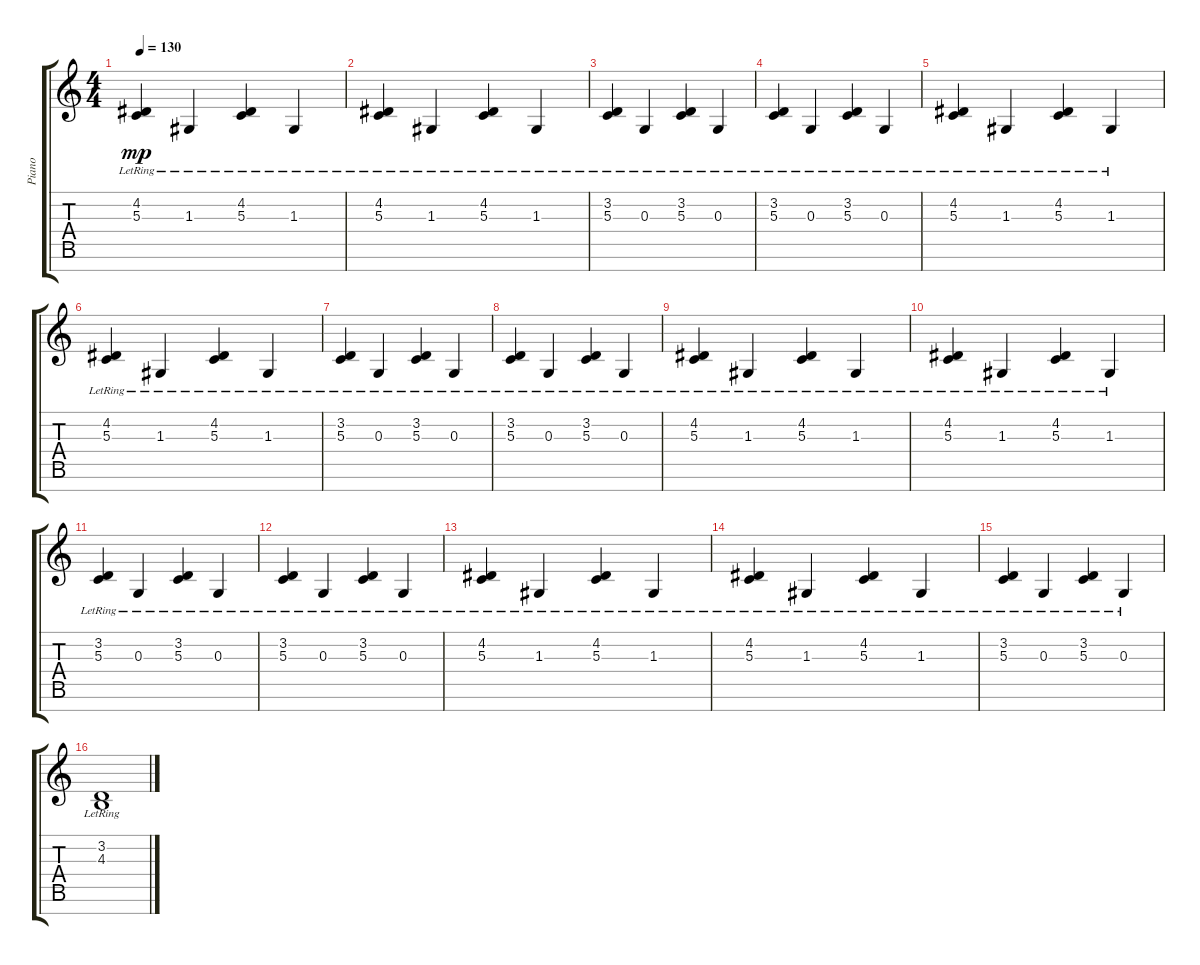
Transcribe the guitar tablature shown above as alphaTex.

\track ("Piano" "Piano") {instrument acousticgrandpiano}
\staff {score tabs}
\tuning (E4 B3 G3 D3 A2 E2 B1) {hide}
\ts (4 4)
\tempo 130
\clef g2
\ks c
(4.2{lr} 5.3{lr}).4{dy mp balance 5} 1.3{lr}.4 (4.2{lr} 5.3{lr}).4 1.3{lr}.4 |
(4.2{lr} 5.3{lr}).4 1.3{lr}.4 (4.2{lr} 5.3{lr}).4 1.3{lr}.4 |
(3.2{lr} 5.3{lr}).4 0.3{lr}.4 (3.2{lr} 5.3{lr}).4 0.3{lr}.4 |
(3.2{lr} 5.3{lr}).4 0.3{lr}.4 (3.2{lr} 5.3{lr}).4 0.3{lr}.4 |
(4.2{lr} 5.3{lr}).4 1.3{lr}.4 (4.2{lr} 5.3{lr}).4 1.3{lr}.4 |
(4.2{lr} 5.3{lr}).4 1.3{lr}.4 (4.2{lr} 5.3{lr}).4 1.3{lr}.4 |
(3.2{lr} 5.3{lr}).4 0.3{lr}.4 (3.2{lr} 5.3{lr}).4 0.3{lr}.4 |
(3.2{lr} 5.3{lr}).4 0.3{lr}.4 (3.2{lr} 5.3{lr}).4 0.3{lr}.4 |
(4.2{lr} 5.3{lr}).4 1.3{lr}.4 (4.2{lr} 5.3{lr}).4 1.3{lr}.4 |
(4.2{lr} 5.3{lr}).4 1.3{lr}.4 (4.2{lr} 5.3{lr}).4 1.3{lr}.4 |
(3.2{lr} 5.3{lr}).4 0.3{lr}.4 (3.2{lr} 5.3{lr}).4 0.3{lr}.4 |
(3.2{lr} 5.3{lr}).4 0.3{lr}.4 (3.2{lr} 5.3{lr}).4 0.3{lr}.4 |
(4.2{lr} 5.3{lr}).4 1.3{lr}.4 (4.2{lr} 5.3{lr}).4 1.3{lr}.4 |
(4.2{lr} 5.3{lr}).4 1.3{lr}.4 (4.2{lr} 5.3{lr}).4 1.3{lr}.4 |
(3.2{lr} 5.3{lr}).4 0.3{lr}.4 (3.2{lr} 5.3{lr}).4 0.3{lr}.4 |
(3.2{lr} 4.3{lr}).1
